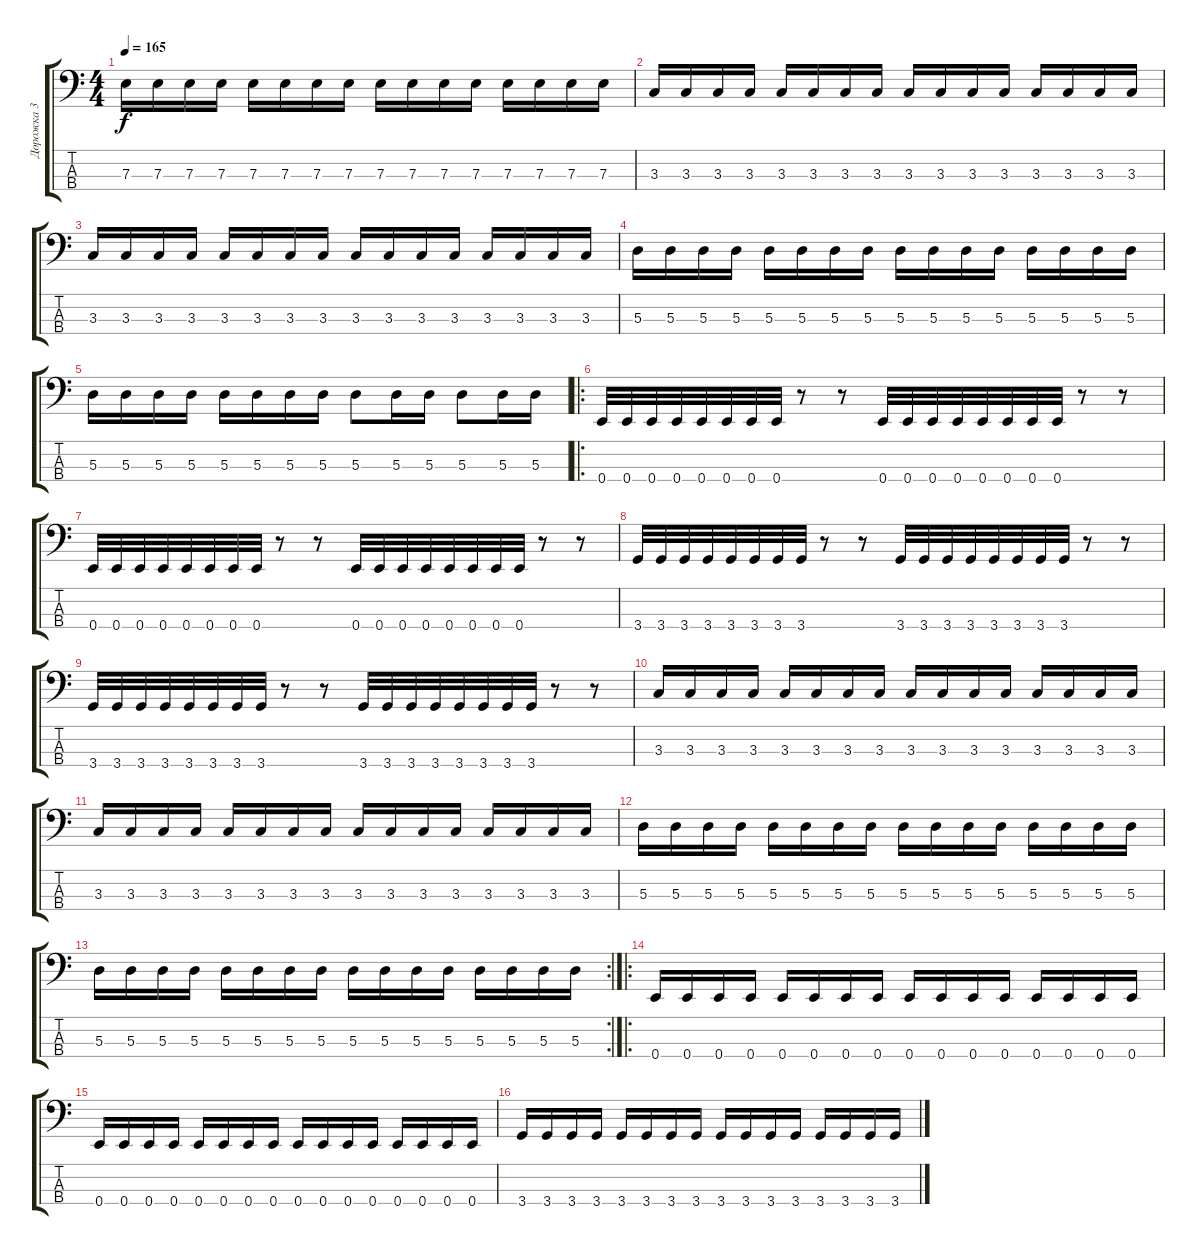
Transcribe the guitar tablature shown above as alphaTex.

\track ("Дорожка 3" "Дорожка 3") {instrument electricbassfinger}
\staff {score tabs}
\tuning (G2 D2 A1 E1) {hide}
\ts (4 4)
\tempo 165
\clef f4
\ks c
7.3.16{dy f} 7.3.16 7.3.16 7.3.16 7.3.16 7.3.16 7.3.16 7.3.16 7.3.16 7.3.16 7.3.16 7.3.16 7.3.16 7.3.16 7.3.16 7.3.16 |
3.3.16 3.3.16 3.3.16 3.3.16 3.3.16 3.3.16 3.3.16 3.3.16 3.3.16 3.3.16 3.3.16 3.3.16 3.3.16 3.3.16 3.3.16 3.3.16 |
3.3.16 3.3.16 3.3.16 3.3.16 3.3.16 3.3.16 3.3.16 3.3.16 3.3.16 3.3.16 3.3.16 3.3.16 3.3.16 3.3.16 3.3.16 3.3.16 |
5.3.16 5.3.16 5.3.16 5.3.16 5.3.16 5.3.16 5.3.16 5.3.16 5.3.16 5.3.16 5.3.16 5.3.16 5.3.16 5.3.16 5.3.16 5.3.16 |
5.3.16 5.3.16 5.3.16 5.3.16 5.3.16 5.3.16 5.3.16 5.3.16 5.3.8 5.3.16 5.3.16 5.3.8 5.3.16 5.3.16 |
\ro
0.4.32 0.4.32 0.4.32 0.4.32 0.4.32 0.4.32 0.4.32 0.4.32 r.8 r.8 0.4.32 0.4.32 0.4.32 0.4.32 0.4.32 0.4.32 0.4.32 0.4.32 r.8 r.8 |
0.4.32 0.4.32 0.4.32 0.4.32 0.4.32 0.4.32 0.4.32 0.4.32 r.8 r.8 0.4.32 0.4.32 0.4.32 0.4.32 0.4.32 0.4.32 0.4.32 0.4.32 r.8 r.8 |
3.4.32 3.4.32 3.4.32 3.4.32 3.4.32 3.4.32 3.4.32 3.4.32 r.8 r.8 3.4.32 3.4.32 3.4.32 3.4.32 3.4.32 3.4.32 3.4.32 3.4.32 r.8 r.8 |
3.4.32 3.4.32 3.4.32 3.4.32 3.4.32 3.4.32 3.4.32 3.4.32 r.8 r.8 3.4.32 3.4.32 3.4.32 3.4.32 3.4.32 3.4.32 3.4.32 3.4.32 r.8 r.8 |
3.3.16 3.3.16 3.3.16 3.3.16 3.3.16 3.3.16 3.3.16 3.3.16 3.3.16 3.3.16 3.3.16 3.3.16 3.3.16 3.3.16 3.3.16 3.3.16 |
3.3.16 3.3.16 3.3.16 3.3.16 3.3.16 3.3.16 3.3.16 3.3.16 3.3.16 3.3.16 3.3.16 3.3.16 3.3.16 3.3.16 3.3.16 3.3.16 |
5.3.16 5.3.16 5.3.16 5.3.16 5.3.16 5.3.16 5.3.16 5.3.16 5.3.16 5.3.16 5.3.16 5.3.16 5.3.16 5.3.16 5.3.16 5.3.16 |
\rc 2
5.3.16 5.3.16 5.3.16 5.3.16 5.3.16 5.3.16 5.3.16 5.3.16 5.3.16 5.3.16 5.3.16 5.3.16 5.3.16 5.3.16 5.3.16 5.3.16 |
\ro
0.4.16 0.4.16 0.4.16 0.4.16 0.4.16 0.4.16 0.4.16 0.4.16 0.4.16 0.4.16 0.4.16 0.4.16 0.4.16 0.4.16 0.4.16 0.4.16 |
0.4.16 0.4.16 0.4.16 0.4.16 0.4.16 0.4.16 0.4.16 0.4.16 0.4.16 0.4.16 0.4.16 0.4.16 0.4.16 0.4.16 0.4.16 0.4.16 |
3.4.16 3.4.16 3.4.16 3.4.16 3.4.16 3.4.16 3.4.16 3.4.16 3.4.16 3.4.16 3.4.16 3.4.16 3.4.16 3.4.16 3.4.16 3.4.16
